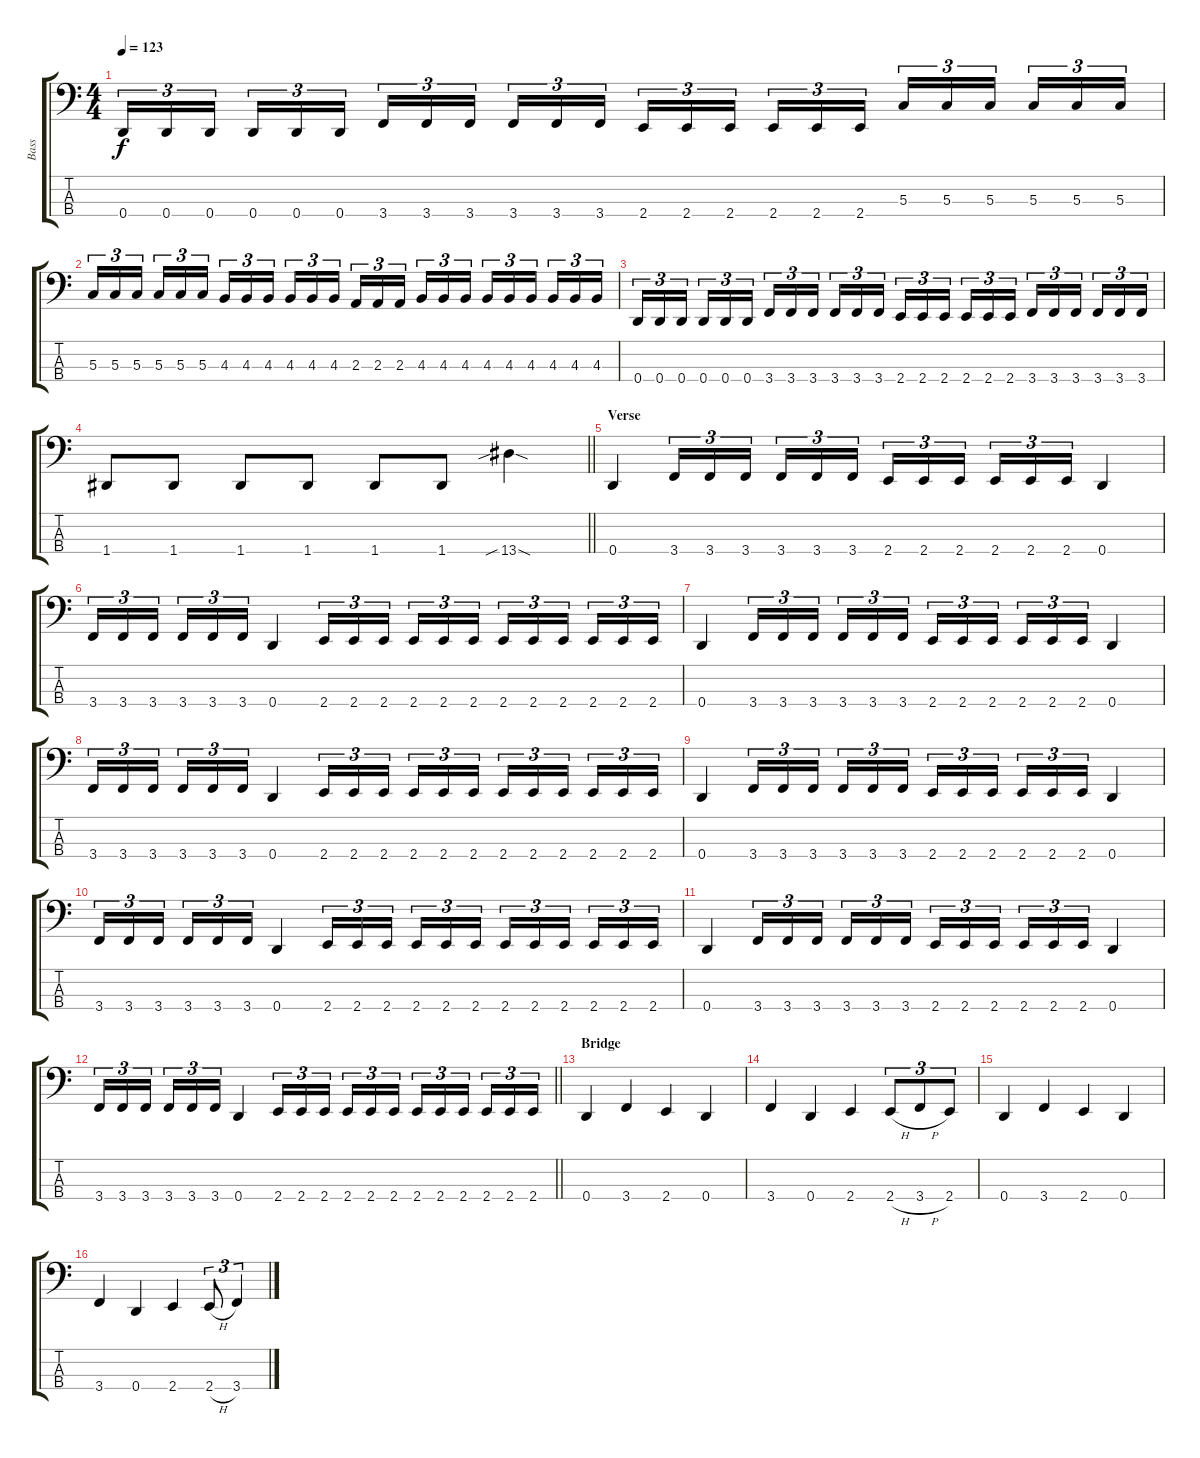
\track ("Bass" "Bass") {instrument electricbasspick}
\staff {score tabs}
\tuning (F2 C2 G1 D1) {hide}
\ts (4 4)
\tempo 123
\clef f4
\ks c
0.4.16{tu (3 2) dy f} 0.4.16{tu (3 2)} 0.4.16{tu (3 2) beam splitsecondary} 0.4.16{tu (3 2)} 0.4.16{tu (3 2)} 0.4.16{tu (3 2)} 3.4.16{tu (3 2)} 3.4.16{tu (3 2)} 3.4.16{tu (3 2) beam splitsecondary} 3.4.16{tu (3 2)} 3.4.16{tu (3 2)} 3.4.16{tu (3 2)} 2.4.16{tu (3 2)} 2.4.16{tu (3 2)} 2.4.16{tu (3 2) beam splitsecondary} 2.4.16{tu (3 2)} 2.4.16{tu (3 2)} 2.4.16{tu (3 2)} 5.3.16{tu (3 2)} 5.3.16{tu (3 2)} 5.3.16{tu (3 2) beam splitsecondary} 5.3.16{tu (3 2)} 5.3.16{tu (3 2)} 5.3.16{tu (3 2)} |
5.3.16{tu (3 2)} 5.3.16{tu (3 2)} 5.3.16{tu (3 2) beam splitsecondary} 5.3.16{tu (3 2)} 5.3.16{tu (3 2)} 5.3.16{tu (3 2)} 4.3.16{tu (3 2)} 4.3.16{tu (3 2)} 4.3.16{tu (3 2) beam splitsecondary} 4.3.16{tu (3 2)} 4.3.16{tu (3 2)} 4.3.16{tu (3 2)} 2.3.16{tu (3 2)} 2.3.16{tu (3 2)} 2.3.16{tu (3 2) beam splitsecondary} 4.3.16{tu (3 2)} 4.3.16{tu (3 2)} 4.3.16{tu (3 2)} 4.3.16{tu (3 2)} 4.3.16{tu (3 2)} 4.3.16{tu (3 2) beam splitsecondary} 4.3.16{tu (3 2)} 4.3.16{tu (3 2)} 4.3.16{tu (3 2)} |
0.4.16{tu (3 2)} 0.4.16{tu (3 2)} 0.4.16{tu (3 2) beam splitsecondary} 0.4.16{tu (3 2)} 0.4.16{tu (3 2)} 0.4.16{tu (3 2)} 3.4.16{tu (3 2)} 3.4.16{tu (3 2)} 3.4.16{tu (3 2) beam splitsecondary} 3.4.16{tu (3 2)} 3.4.16{tu (3 2)} 3.4.16{tu (3 2)} 2.4.16{tu (3 2)} 2.4.16{tu (3 2)} 2.4.16{tu (3 2) beam splitsecondary} 2.4.16{tu (3 2)} 2.4.16{tu (3 2)} 2.4.16{tu (3 2)} 3.4.16{tu (3 2)} 3.4.16{tu (3 2)} 3.4.16{tu (3 2) beam splitsecondary} 3.4.16{tu (3 2)} 3.4.16{tu (3 2)} 3.4.16{tu (3 2)} |
\barLineRight lightlight
1.4.8 1.4.8 1.4.8 1.4.8 1.4.8 1.4.8 13.4{sib sod}.4 |
\section ("" "Verse")
0.4.4 3.4.16{tu (3 2)} 3.4.16{tu (3 2)} 3.4.16{tu (3 2) beam splitsecondary} 3.4.16{tu (3 2)} 3.4.16{tu (3 2)} 3.4.16{tu (3 2)} 2.4.16{tu (3 2)} 2.4.16{tu (3 2)} 2.4.16{tu (3 2) beam splitsecondary} 2.4.16{tu (3 2)} 2.4.16{tu (3 2)} 2.4.16{tu (3 2)} 0.4.4 |
3.4.16{tu (3 2)} 3.4.16{tu (3 2)} 3.4.16{tu (3 2) beam splitsecondary} 3.4.16{tu (3 2)} 3.4.16{tu (3 2)} 3.4.16{tu (3 2)} 0.4.4 2.4.16{tu (3 2)} 2.4.16{tu (3 2)} 2.4.16{tu (3 2) beam splitsecondary} 2.4.16{tu (3 2)} 2.4.16{tu (3 2)} 2.4.16{tu (3 2)} 2.4.16{tu (3 2)} 2.4.16{tu (3 2)} 2.4.16{tu (3 2) beam splitsecondary} 2.4.16{tu (3 2)} 2.4.16{tu (3 2)} 2.4.16{tu (3 2)} |
0.4.4 3.4.16{tu (3 2)} 3.4.16{tu (3 2)} 3.4.16{tu (3 2) beam splitsecondary} 3.4.16{tu (3 2)} 3.4.16{tu (3 2)} 3.4.16{tu (3 2)} 2.4.16{tu (3 2)} 2.4.16{tu (3 2)} 2.4.16{tu (3 2) beam splitsecondary} 2.4.16{tu (3 2)} 2.4.16{tu (3 2)} 2.4.16{tu (3 2)} 0.4.4 |
3.4.16{tu (3 2)} 3.4.16{tu (3 2)} 3.4.16{tu (3 2) beam splitsecondary} 3.4.16{tu (3 2)} 3.4.16{tu (3 2)} 3.4.16{tu (3 2)} 0.4.4 2.4.16{tu (3 2)} 2.4.16{tu (3 2)} 2.4.16{tu (3 2) beam splitsecondary} 2.4.16{tu (3 2)} 2.4.16{tu (3 2)} 2.4.16{tu (3 2)} 2.4.16{tu (3 2)} 2.4.16{tu (3 2)} 2.4.16{tu (3 2) beam splitsecondary} 2.4.16{tu (3 2)} 2.4.16{tu (3 2)} 2.4.16{tu (3 2)} |
0.4.4 3.4.16{tu (3 2)} 3.4.16{tu (3 2)} 3.4.16{tu (3 2) beam splitsecondary} 3.4.16{tu (3 2)} 3.4.16{tu (3 2)} 3.4.16{tu (3 2)} 2.4.16{tu (3 2)} 2.4.16{tu (3 2)} 2.4.16{tu (3 2) beam splitsecondary} 2.4.16{tu (3 2)} 2.4.16{tu (3 2)} 2.4.16{tu (3 2)} 0.4.4 |
3.4.16{tu (3 2)} 3.4.16{tu (3 2)} 3.4.16{tu (3 2) beam splitsecondary} 3.4.16{tu (3 2)} 3.4.16{tu (3 2)} 3.4.16{tu (3 2)} 0.4.4 2.4.16{tu (3 2)} 2.4.16{tu (3 2)} 2.4.16{tu (3 2) beam splitsecondary} 2.4.16{tu (3 2)} 2.4.16{tu (3 2)} 2.4.16{tu (3 2)} 2.4.16{tu (3 2)} 2.4.16{tu (3 2)} 2.4.16{tu (3 2) beam splitsecondary} 2.4.16{tu (3 2)} 2.4.16{tu (3 2)} 2.4.16{tu (3 2)} |
0.4.4 3.4.16{tu (3 2)} 3.4.16{tu (3 2)} 3.4.16{tu (3 2) beam splitsecondary} 3.4.16{tu (3 2)} 3.4.16{tu (3 2)} 3.4.16{tu (3 2)} 2.4.16{tu (3 2)} 2.4.16{tu (3 2)} 2.4.16{tu (3 2) beam splitsecondary} 2.4.16{tu (3 2)} 2.4.16{tu (3 2)} 2.4.16{tu (3 2)} 0.4.4 |
\barLineRight lightlight
3.4.16{tu (3 2)} 3.4.16{tu (3 2)} 3.4.16{tu (3 2) beam splitsecondary} 3.4.16{tu (3 2)} 3.4.16{tu (3 2)} 3.4.16{tu (3 2)} 0.4.4 2.4.16{tu (3 2)} 2.4.16{tu (3 2)} 2.4.16{tu (3 2) beam splitsecondary} 2.4.16{tu (3 2)} 2.4.16{tu (3 2)} 2.4.16{tu (3 2)} 2.4.16{tu (3 2)} 2.4.16{tu (3 2)} 2.4.16{tu (3 2) beam splitsecondary} 2.4.16{tu (3 2)} 2.4.16{tu (3 2)} 2.4.16{tu (3 2)} |
\section ("" "Bridge")
0.4.4 3.4.4 2.4.4 0.4.4 |
3.4.4 0.4.4 2.4.4 2.4{h}.8{tu (3 2)} 3.4{h}.8{tu (3 2)} 2.4.8{tu (3 2)} |
0.4.4 3.4.4 2.4.4 0.4.4 |
3.4.4 0.4.4 2.4.4 2.4{h}.8{tu (3 2)} 3.4.4{tu (3 2)}
